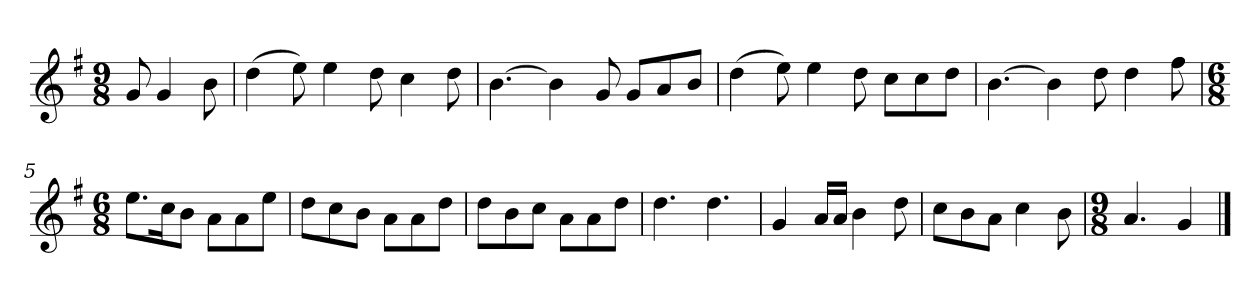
**kern
*part1
*staff1
*k[f#]
*M9/8
*MM120
=
8g
4g
8b
=1
(4dd
8ee)
4ee
8dd
4cc
8dd
=2
[4.b
4b]
8g
8gL
8a
8bJ
=3
(4dd
8ee)
4ee
8dd
8ccL
8cc
8ddJ
=4
[4.b
4b]
8dd
4dd
8ff#
=5
*M6/8
8.eeL
16ccK
8bJ
8aL
8a
8eeJ
=6
8ddL
8cc
8bJ
8aL
8a
8ddJ
=7
8ddL
8b
8ccJ
8aL
8a
8ddJ
=8
4.dd
4.dd
=9
4g
16aLL
16aJJ
4b
8dd
=10
8ccL
8b
8aJ
4cc
8b
=11
*M9/8
4.a
4g
==
*-
